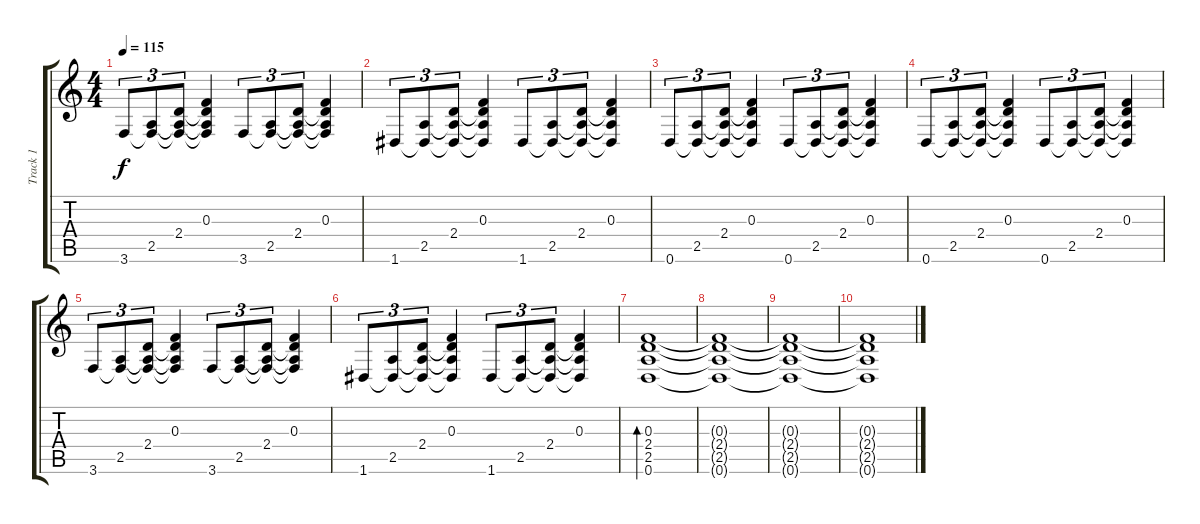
\track ("Track 1" "Track 1") {instrument distortionguitar}
\staff {score tabs}
\tuning (D4 A3 F3 C3 G2 D2) {hide}
\ts (4 4)
\tempo 115
\clef g2
\ks c
3.6.8{tu (3 2) dy f} (2.5 3.6{t}).8{tu (3 2)} (2.4 2.5{t} 3.6{t}).8{tu (3 2)} (0.3 2.4{t} 2.5{t} 3.6{t}).4 3.6.8{tu (3 2)} (2.5 3.6{t}).8{tu (3 2)} (2.4 2.5{t} 3.6{t}).8{tu (3 2)} (0.3 2.4{t} 2.5{t} 3.6{t}).4 |
1.6.8{tu (3 2)} (2.5 1.6{t}).8{tu (3 2)} (2.4 2.5{t} 1.6{t}).8{tu (3 2)} (0.3 2.4{t} 2.5{t} 1.6{t}).4 1.6.8{tu (3 2)} (2.5 1.6{t}).8{tu (3 2)} (2.4 2.5{t} 1.6{t}).8{tu (3 2)} (0.3 2.4{t} 2.5{t} 1.6{t}).4 |
0.6.8{tu (3 2)} (2.5 0.6{t}).8{tu (3 2)} (2.4 2.5{t} 0.6{t}).8{tu (3 2)} (0.3 2.4{t} 2.5{t} 0.6{t}).4 0.6.8{tu (3 2)} (2.5 0.6{t}).8{tu (3 2)} (2.4 2.5{t} 0.6{t}).8{tu (3 2)} (0.3 2.4{t} 2.5{t} 0.6{t}).4 |
0.6.8{tu (3 2)} (2.5 0.6{t}).8{tu (3 2)} (2.4 2.5{t} 0.6{t}).8{tu (3 2)} (0.3 2.4{t} 2.5{t} 0.6{t}).4 0.6.8{tu (3 2)} (2.5 0.6{t}).8{tu (3 2)} (2.4 2.5{t} 0.6{t}).8{tu (3 2)} (0.3 2.4{t} 2.5{t} 0.6{t}).4 |
3.6.8{tu (3 2)} (2.5 3.6{t}).8{tu (3 2)} (2.4 2.5{t} 3.6{t}).8{tu (3 2)} (0.3 2.4{t} 2.5{t} 3.6{t}).4 3.6.8{tu (3 2)} (2.5 3.6{t}).8{tu (3 2)} (2.4 2.5{t} 3.6{t}).8{tu (3 2)} (0.3 2.4{t} 2.5{t} 3.6{t}).4 |
1.6.8{tu (3 2)} (2.5 1.6{t}).8{tu (3 2)} (2.4 2.5{t} 1.6{t}).8{tu (3 2)} (0.3 2.4{t} 2.5{t} 1.6{t}).4 1.6.8{tu (3 2)} (2.5 1.6{t}).8{tu (3 2)} (2.4 2.5{t} 1.6{t}).8{tu (3 2)} (0.3 2.4{t} 2.5{t} 1.6{t}).4 |
(0.3 2.4 2.5 0.6).1{bd 480} |
(0.3{t} 2.4{t} 2.5{t} 0.6{t}).1 |
(0.3{t} 2.4{t} 2.5{t} 0.6{t}).1 |
(0.3{t} 2.4{t} 2.5{t} 0.6{t}).1
